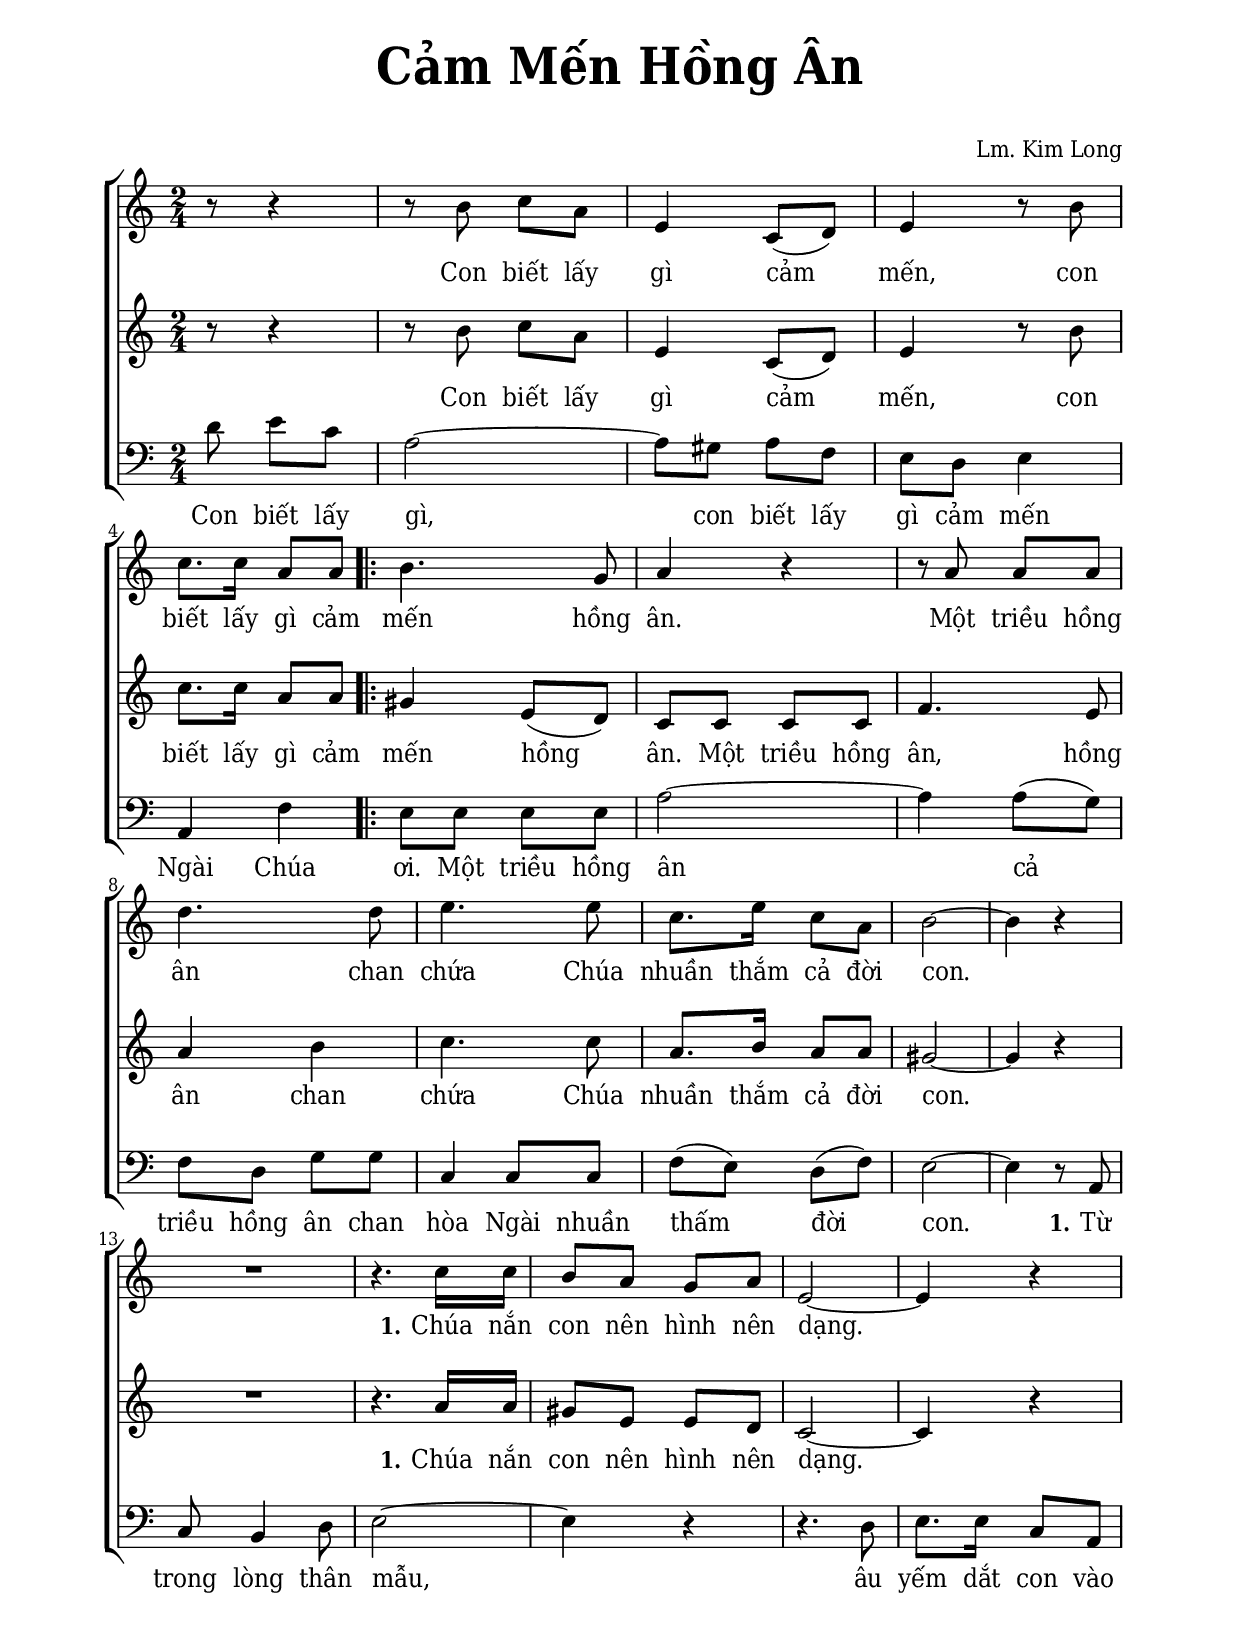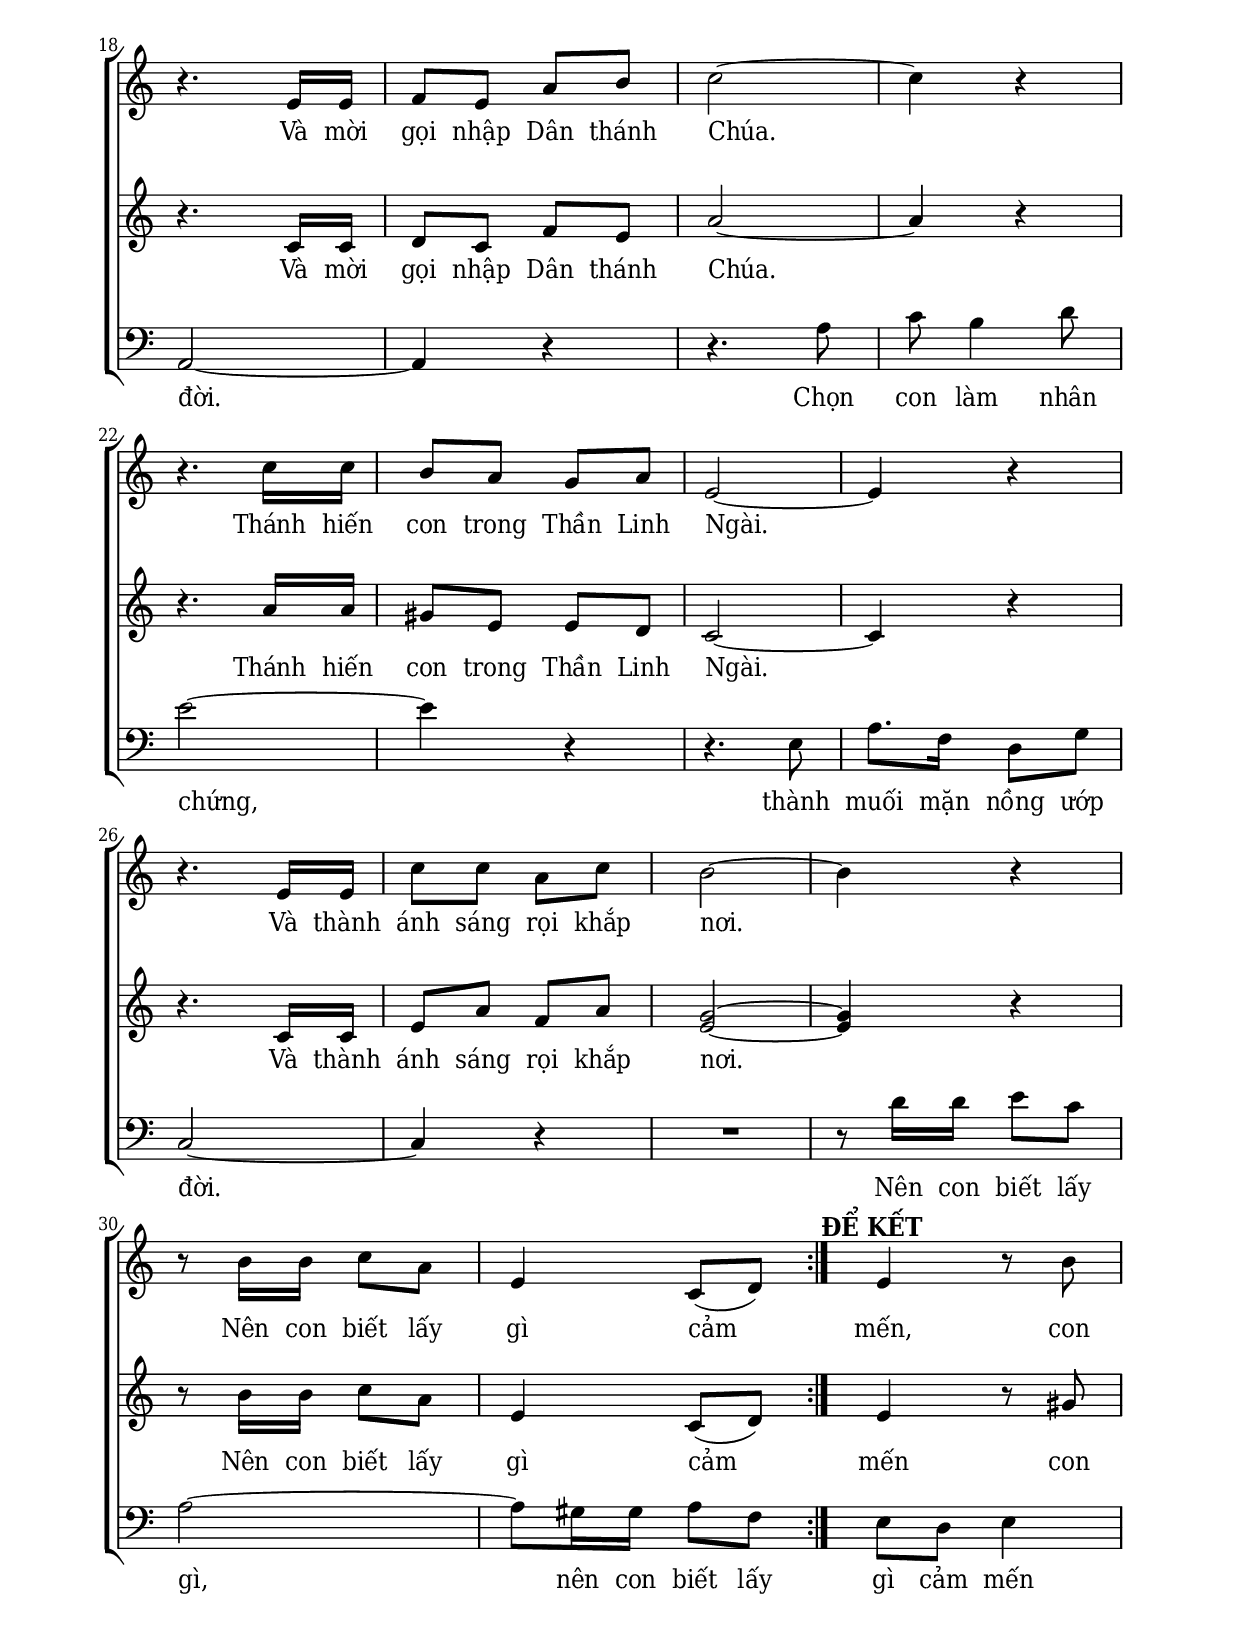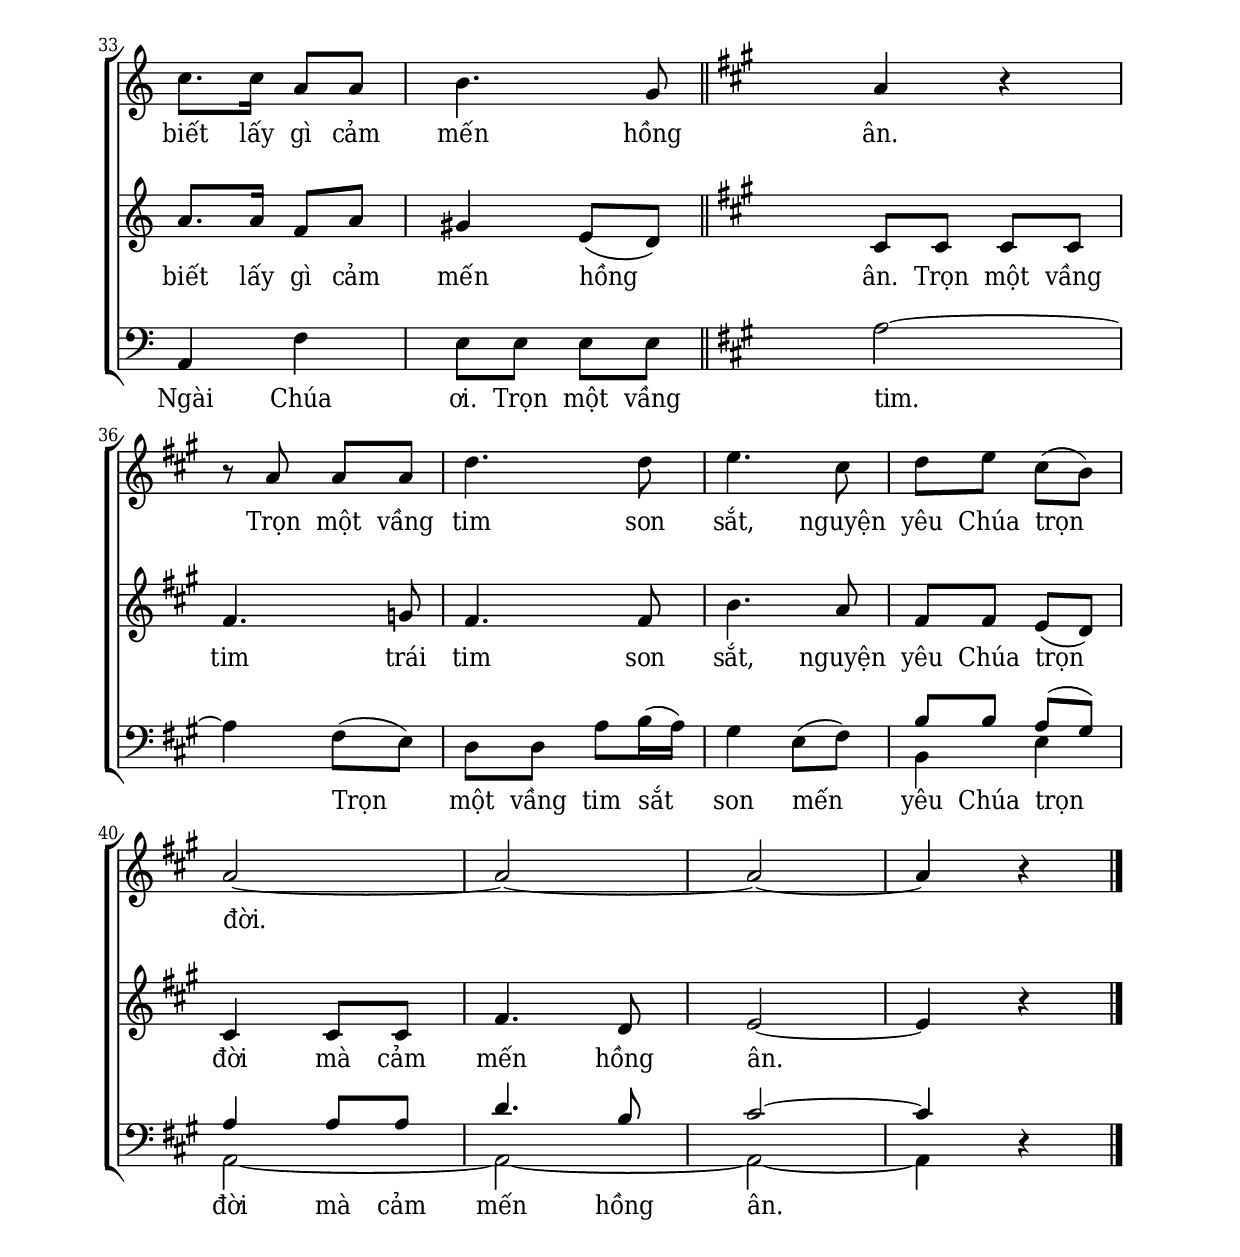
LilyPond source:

% Cài đặt chung
\version "2.22.1"
\include "english.ly"

\header {
  title = \markup { \fontsize #3 "Cảm Mến Hồng Ân" }
  composer = " "
  arranger = "Lm. Kim Long"
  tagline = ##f
}

% Nhạc điệp khúc
nhacDiepKhucSop = \relative c'' {
  \partial 4. r8 r4
  r8 b c a |
  e4 c8 (d) |
  e4 r8 b' |
  c8. c16 a8 a \bar ".|:"
  b4. g8 |
  a4 r |
  r8 a a a |
  d4. d8 |
  e4. e8 |
  c8. e16 c8 a |
  b2 ~ |
  b4 r |
  R2
  r4. c16 c |
  b8 a g a |
  e2 ~ |
  e4 r |
  r4. e16 e |
  f8 e a b |
  c2 ~ |
  c4 r |
  r4. c16 c |
  b8 a g a |
  e2 ~ |
  e4 r |
  r4. e16 e |
  c'8 c a c |
  b2 ~ |
  b4 r |
  r8 b16 b c8 a |
  e4 c8 (d) \bar ":|."
  <>^\markup { \halign #0.1 \fontsize #1 \bold "ĐỂ KẾT" }
  e4 r8 b' |
  c8. c16 a8 a |
  b4. g8 \bar "||"
  
  \key a \major
  a4 r |
  r8 a a a |
  d4. d8 |
  e4. cs8 |
  d e cs (b) |
  a2 ~ |
  a ~ |
  a ~ |
  a4 r \bar "|."
}

nhacDiepKhucAlto = \relative c'' {
  \partial 4. r8 r4
  r8 b c a |
  e4 c8 (d) |
  e4 r8 b' |
  c8. c16 a8 a |
  gs4 e8 (d) |
  c c c c |
  f4. e8 |
  a4 b |
  c4. c8 |
  a8. b16 a8 a |
  gs2 ~ |
  gs4 r |
  R2
  r4. a16 a |
  gs8 e e d |
  c2 ~ |
  c4 r |
  r4. c16 c |
  d8 c f e |
  a2 ~ |
  a4 r |
  r4. a16 a |
  gs8 e e d |
  c2 ~ |
  c4 r |
  r4. c16 c |
  e8 a f a |
  <g e>2 ~ |
  <g e>4 r |
  r8 b16 b c8 a |
  e4 c8 (d) |
  e4 r8 gs |
  a8. a16 f8 a |
  gs4 e8 (d) |
  
  \key a \major
  cs8 cs cs cs |
  fs4. g!8 |
  fs4. fs8 |
  b4. a8 |
  fs fs e (d) |
  cs4 cs8 cs |
  fs4. d8 |
  e2 ~ |
  e4 r
}

nhacDiepKhucBas = \relative c' {
  d8 e c |
  a2 ~ |
  a8 gs a f |
  e d e4 |
  a, f' |
  e8 e e e |
  a2 ~ |
  a4 a8 (g) |
  f d g g |
  c,4 c8 c |
  f (e) d (f) |
  e2 ~ |
  e4 r8 a, |
  c b4 d8 |
  e2 ~ |
  e4 r |
  r4. d8 e8. e16 c8 a |
  a2 ~ |
  a4 r |
  r4. a'8 |
  c b4 d8 |
  e2 ~ |
  e4 r |
  r4. e,8 |
  a8. f16 d8 g |
  c,2 ~ |
  c4 r |
  R2
  r8 d'16 d e8 c |
  a2 ~ |
  a8 gs16 gs a8 f |
  e d e4 |
  a, f' |
  e8 e e e |
  
  \key a \major
  a2 ~ |
  a4 fs8 (e) |
  d d a' b16 (a) |
  gs4 e8 (fs) |
  <<
    {
      \voiceOne
      b8 b a (gs) |
      a4 a8 a |
      d4. b8 |
      cs2 ~ |
      cs4
    }
    \new Voice = "splitpart" {
      \voiceTwo
      b,4 e |
      a,2 ~ |
      a ~ |
      a ~ |
      a4
    }
  >>
  \oneVoice
  r4
}

% Lời điệp khúc
loiDiepKhucSop = \lyricmode {
  Con biết lấy gì cảm mến, con biết lấy gì cảm mến hồng ân.
  Một triều hồng ân chan chứa Chúa nhuần thắm cả đời con.
  \set stanza = "1."
  Chúa nắn con nên hình nên dạng.
  Và mời gọi nhập Dân thánh Chúa.
  Thánh hiến con trong Thần Linh Ngài.
  Và thành ánh sáng rọi khắp nơi.
  Nên con biết lấy gì cảm mến,
  con biết lấy gì cảm mến hồng ân.
  Trọn một vầng tim son sắt,
  nguyện yêu Chúa trọn đời.
  
}

loiDiepKhucAlto = \lyricmode {
  Con biết lấy gì cảm mến, con biết lấy gì cảm mến hồng ân.
  Một triều hồng ân, hồng ân chan chứa
  Chúa nhuần thắm cả đời con.
  \set stanza = "1."
  Chúa nắn con nên hình nên dạng.
  Và mời gọi nhập Dân thánh Chúa.
  Thánh hiến con trong Thần Linh Ngài.
  Và thành ánh sáng rọi khắp nơi.
  Nên con biết lấy gì cảm
  
  mến con biết lấy gì cảm mến hồng ân.
  Trọn một vầng tim
  trái tim son sắt,
  nguyện yêu Chúa trọn đời
  mà cảm mến hồng ân.
}

loiDiepKhucBas = \lyricmode {
  Con biết lấy gì, con biết lấy gì cảm mến Ngài Chúa ơi.
  Một triều hồng ân cả triều hồng ân chan hòa
  Ngài nhuần thấm đời con.
  \set stanza = "1."
  Từ trong lòng thân mẫu,
  âu yếm dắt con vào đời.
  Chọn con làm nhân chứng,
  thành muối mặn nồng ướp đời.
  Nên con biết lấy gì, nên con biết lấy
  
  gì cảm mến Ngài Chúa ơi.
  Trọn một vầng tim.
  Trọn một vầng tim sắt son
  mến yêu Chúa trọn đời
  mà cảm mến hồng ân.
}

% Dàn trang
\paper {
  #(set-paper-size "a4")
  top-margin = 15\mm
  bottom-margin = 15\mm
  left-margin = 20\mm
  right-margin = 20\mm
  indent = #0
  #(define fonts
    (make-pango-font-tree
      "Deja Vu Serif Condensed"
      "Deja Vu Serif Condensed"
      "Deja Vu Serif Condensed"
      (/ 20 20)))
  %page-count = #1
  print-page-number = #f
  system-system-spacing = #'((basic-distance . 15))
  %score-system-spacing = #'((basic-distance . 15))
}

TongNhip = {
  \key c \major \time 2/4
  \set Timing.beamExceptions = #'()
  \set Timing.baseMoment = #(ly:make-moment 1/4)
}

% Đổi kích thước nốt cho bè phụ
notBePhu =
#(define-music-function (font-size music) (number? ly:music?)
   (for-some-music
     (lambda (m)
       (if (music-is-of-type? m 'rhythmic-event)
           (begin
             (set! (ly:music-property m 'tweaks)
                   (cons `(font-size . ,font-size)
                         (ly:music-property m 'tweaks)))
             #t)
           #f))
     music)
   music)

\score {
  \new ChoirStaff \with {
    \override StaffGrouper.staff-staff-spacing = #'(
                            (basic-distance . 14)
                            (padding . 1))
  }
  <<
    \new Staff <<
        \clef treble
        \new Voice = beSop {
          \TongNhip \nhacDiepKhucSop
        }
        \new Lyrics \lyricsto beSop \loiDiepKhucSop
    >>
    \new Staff <<
        \clef treble
        \new Voice = beAlto {
          \TongNhip \nhacDiepKhucAlto
        }
        \new Lyrics \lyricsto beAlto \loiDiepKhucAlto
    >>
    \new Staff <<
        \clef bass
        \new Voice = beBas {
          \TongNhip \nhacDiepKhucBas
        }
        \new Lyrics \lyricsto beBas \loiDiepKhucBas
    >>
  >>
  \layout {
    %\override Lyrics.LyricText.font-size = #+2
    \override Lyrics.LyricSpace.minimum-distance = #1.5
    %\override Score.BarNumber.break-visibility = ##(#f #f #f)
    \override Score.SpacingSpanner.uniform-stretching = ##t
  }
}
